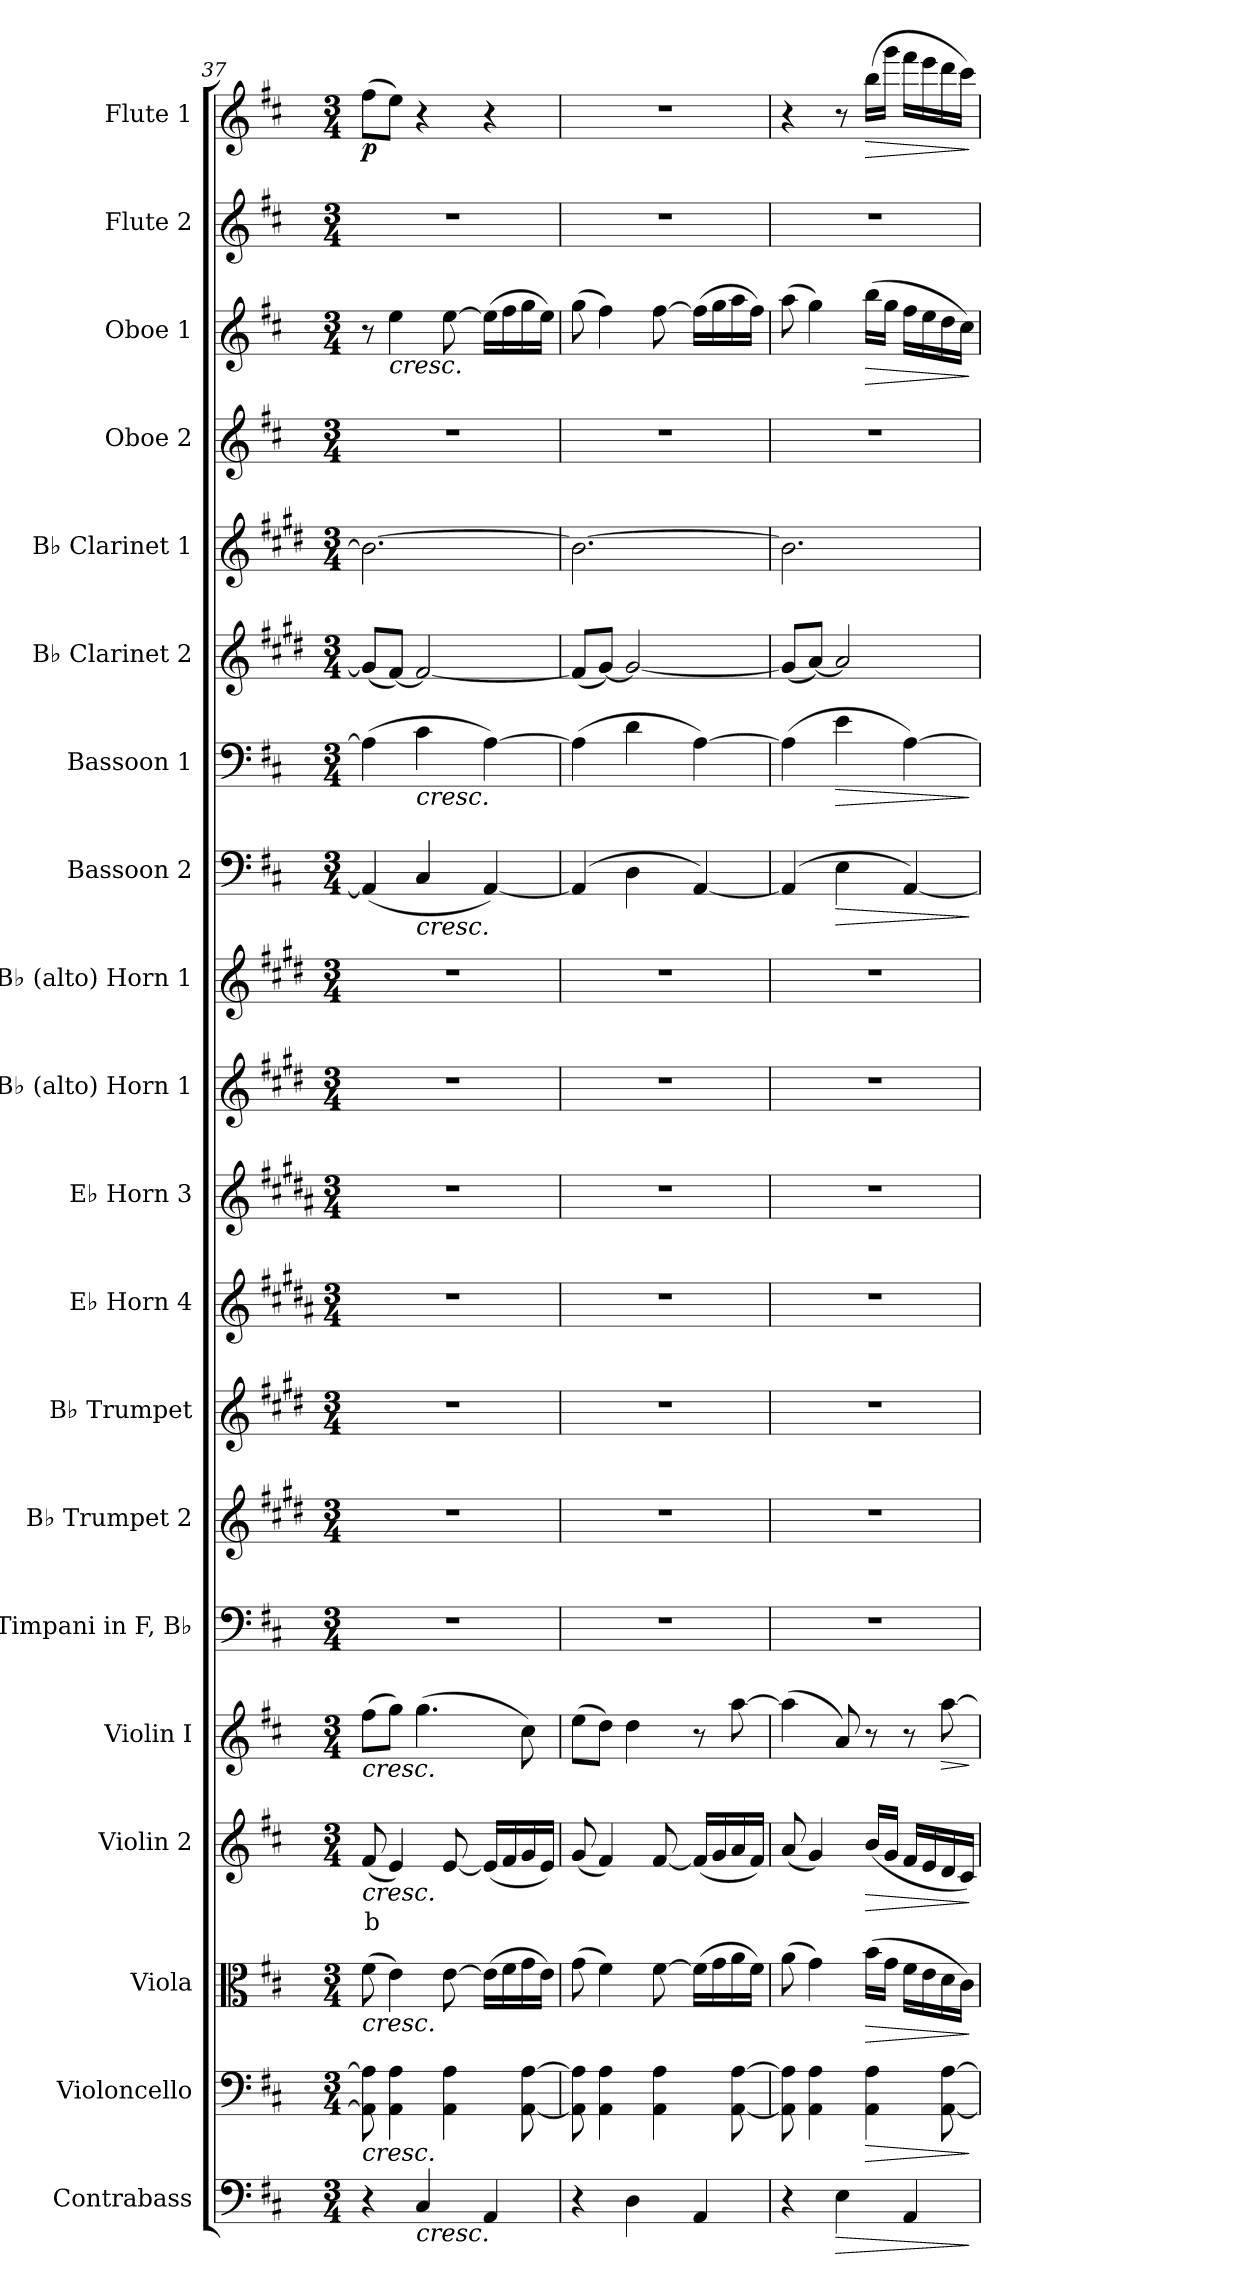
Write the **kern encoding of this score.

**kern	**dynam	**kern	**dynam	**kern	**dynam	**kern	**text	**dynam	**kern	**dynam	**kern	**kern	**kern	**kern	**kern	**kern	**kern	**kern	**dynam	**kern	**dynam	**kern	**kern	**kern	**kern	**dynam	**kern	**kern	**dynam
*part20	*part20	*part19	*part19	*part18	*part18	*part17	*part17	*part17	*part16	*part16	*part15	*part14	*part13	*part12	*part11	*part10	*part9	*part8	*part8	*part7	*part7	*part6	*part5	*part4	*part3	*part3	*part2	*part1	*part1
*staff20	*staff20	*staff19	*staff19	*staff18	*staff18	*staff17	*staff17	*staff17	*staff16	*staff16	*staff15	*staff14	*staff13	*staff12	*staff11	*staff10	*staff9	*staff8	*staff8	*staff7	*staff7	*staff6	*staff5	*staff4	*staff3	*staff3	*staff2	*staff1	*staff1
*I"Contrabass	*	*I"Violoncello	*	*I"Viola	*	*I"Violin 2	*	*	*I"Violin I	*	*I"Timpani in F, B♭	*I"B♭ Trumpet 2	*I"B♭ Trumpet	*I"E♭ Horn 4	*I"E♭ Horn 3	*I"B♭ (alto) Horn 1	*I"B♭ (alto) Horn 1	*I"Bassoon 2	*	*I"Bassoon 1	*	*I"B♭ Clarinet 2	*I"B♭ Clarinet 1	*I"Oboe 2	*I"Oboe 1	*	*I"Flute 2	*I"Flute 1	*
*I'Cb	*	*I'Vc	*	*I'Vla	*	*I'Vl 2	*	*	*I'Vl 1	*	*I'Timp	*I'Tpt 2	*I'Tpt 1	*I'Hn 4	*I'Hn 3	*I'Hn 2	*I'Hn 1	*I'Bsn 2	*	*I'Bsn 1	*	*I'Cl 2	*I'Cl 1	*I'Ob 2	*I'Ob 1	*	*I'Fl 2	*I'Fl 1	*
*clefF4	*	*clefF4	*	*clefC3	*	*clefG2	*	*	*clefG2	*	*clefF4	*clefG2	*clefG2	*clefG2	*clefG2	*clefG2	*clefG2	*clefF4	*	*clefF4	*	*clefG2	*clefG2	*clefG2	*clefG2	*	*clefG2	*clefG2	*
*ITrd7c12	*	*	*	*	*	*	*	*	*	*	*	*ITrd1c2	*ITrd1c2	*ITrd5c9	*ITrd5c9	*ITrd1c2	*ITrd1c2	*	*	*	*	*ITrd1c2	*ITrd1c2	*	*	*	*	*	*
*k[f#c#]	*	*k[f#c#]	*	*k[f#c#]	*	*k[f#c#]	*	*	*k[f#c#]	*	*k[f#c#]	*k[f#c#]	*k[f#c#]	*k[f#c#]	*k[f#c#]	*k[f#c#]	*k[f#c#]	*k[f#c#]	*	*k[f#c#]	*	*k[f#c#]	*k[f#c#]	*k[f#c#]	*k[f#c#]	*	*k[f#c#]	*k[f#c#]	*
*M3/4	*	*M3/4	*	*M3/4	*	*M3/4	*	*	*M3/4	*	*M3/4	*M3/4	*M3/4	*M3/4	*M3/4	*M3/4	*M3/4	*M3/4	*	*M3/4	*	*M3/4	*M3/4	*M3/4	*M3/4	*	*M3/4	*M3/4	*
=37	=37	=37	=37	=37	=37	=37	=37	=37	=37	=37	=37	=37	=37	=37	=37	=37	=37	=37	=37	=37	=37	=37	=37	=37	=37	=37	=37	=37	=37
!	!	!	!	!	!	!	!	!	!LO:TX:b:i:t=cresc.	!	!	!	!	!	!	!	!	!	!	!	!	!	!	!	!	!	!	!	!
!	!	!	!	!	!	!LO:TX:b:i:t=cresc.	!	!	!	!	!	!	!	!	!	!	!	!	!	!	!	!	!	!	!	!	!	!	!
!	!	!	!	!LO:TX:b:i:t=cresc.	!	!	!	!	!	!	!	!	!	!	!	!	!	!	!	!	!	!	!	!	!	!	!	!	!
!	!	!LO:TX:b:i:t=cresc.	!	!	!	!	!	!	!	!	!	!	!	!	!	!	!	!	!	!	!	!	!	!	!	!	!	!	!
!	!	!	!	!	!	!	!LO:LY:b:color=#FF0000	!	!	!	!	!	!	!	!	!	!	!	!	!	!	!	!	!	!	!	!	!	!LO:DY:b
4r	.	8AA\] 8A\]	.	(>8f#\	.	(<8f#/	b	.	(>8ff#\L	.	2.r	2.r	2.r	2.r	2.r	2.r	2.r	(<4AA/]	.	(>4A\]	.	(<8f#/L]	2.a\_	2.r	8r	.	2.r	(>8ff#\L	p
!	!	!	!	!	!	!	!	!	!	!	!	!	!	!	!	!	!	!	!	!	!	!	!	!	!LO:TX:b:i:t=cresc.	!	!	!	!
.	.	4AA\ 4A\	.	4e\)	.	4e/)	.	.	8gg\J)	.	.	.	.	.	.	.	.	.	.	.	.	[8e/J)	.	.	4ee\	.	.	8ee\J)	.
!	!	!	!	!	!	!	!	!	!	!	!	!	!	!	!	!	!	!	!	!LO:TX:b:i:t=cresc.	!	!	!	!	!	!	!	!	!
!	!	!	!	!	!	!	!	!	!	!	!	!	!	!	!	!	!	!LO:TX:b:i:t=cresc.	!	!	!	!	!	!	!	!	!	!	!
!LO:TX:b:i:t=cresc.	!	!	!	!	!	!	!	!	!	!	!	!	!	!	!	!	!	!	!	!	!	!	!	!	!	!	!	!	!
4CC#/	.	.	.	.	.	.	.	.	(>4.gg\	.	.	.	.	.	.	.	.	4C#/	.	4c#\	.	2e/_	.	.	.	.	.	4r	.
.	.	4AA\ 4A\	.	[8e\	.	[8e/	.	.	.	.	.	.	.	.	.	.	.	.	.	.	.	.	.	.	[8ee\	.	.	.	.
4AAA/	.	.	.	(>16e\LL]	.	(<16e/LL]	.	.	.	.	.	.	.	.	.	.	.	[4AA/)	.	[4A\)	.	.	.	.	(>16ee\LL]	.	.	4r	.
.	.	.	.	16f#\	.	16f#/	.	.	.	.	.	.	.	.	.	.	.	.	.	.	.	.	.	.	16ff#\	.	.	.	.
.	.	[8AA\ [8A\	.	16g\	.	16g/	.	.	8cc#\)	.	.	.	.	.	.	.	.	.	.	.	.	.	.	.	16gg\	.	.	.	.
.	.	.	.	16e\JJ)	.	16e/JJ)	.	.	.	.	.	.	.	.	.	.	.	.	.	.	.	.	.	.	16ee\JJ)	.	.	.	.
!!LO:PB:g=z
=38	=38	=38	=38	=38	=38	=38	=38	=38	=38	=38	=38	=38	=38	=38	=38	=38	=38	=38	=38	=38	=38	=38	=38	=38	=38	=38	=38	=38	=38
4r	.	8AA\] 8A\]	.	(>8g\	.	(<8g/	.	.	(>8ee\L	.	2.r	2.r	2.r	2.r	2.r	2.r	2.r	(>4AA/]	.	(>4A\]	.	(<8e/L]	2.a\_	2.r	(>8gg\	.	2.r	2.r	.
.	.	4AA\ 4A\	.	4f#\)	.	4f#/)	.	.	8dd\J)	.	.	.	.	.	.	.	.	.	.	.	.	[8f#/J)	.	.	4ff#\)	.	.	.	.
4DD\	.	.	.	.	.	.	.	.	4dd\	.	.	.	.	.	.	.	.	4D\	.	4d\	.	2f#/_	.	.	.	.	.	.	.
.	.	4AA\ 4A\	.	[8f#\	.	[8f#/	.	.	.	.	.	.	.	.	.	.	.	.	.	.	.	.	.	.	[8ff#\	.	.	.	.
4AAA/	.	.	.	(>16f#\LL]	.	(<16f#/LL]	.	.	8r	.	.	.	.	.	.	.	.	[4AA/)	.	[4A\)	.	.	.	.	(>16ff#\LL]	.	.	.	.
.	.	.	.	16g\	.	16g/	.	.	.	.	.	.	.	.	.	.	.	.	.	.	.	.	.	.	16gg\	.	.	.	.
.	.	[8AA\ [8A\	.	16a\	.	16a/	.	.	[8aa\	.	.	.	.	.	.	.	.	.	.	.	.	.	.	.	16aa\	.	.	.	.
.	.	.	.	16f#\JJ)	.	16f#/JJ)	.	.	.	.	.	.	.	.	.	.	.	.	.	.	.	.	.	.	16ff#\JJ)	.	.	.	.
=39	=39	=39	=39	=39	=39	=39	=39	=39	=39	=39	=39	=39	=39	=39	=39	=39	=39	=39	=39	=39	=39	=39	=39	=39	=39	=39	=39	=39	=39
4r	.	8AA\] 8A\]	.	(>8a\	.	(<8a/	.	.	(>4aa\]	.	2.r	2.r	2.r	2.r	2.r	2.r	2.r	(>4AA/]	.	(>4A\]	.	(<8f#/L]	2.a\]	2.r	(>8aa\	.	2.r	4r	.
.	.	4AA\ 4A\	.	4g\)	.	4g/)	.	.	.	.	.	.	.	.	.	.	.	.	.	.	.	[8g/J)	.	.	4gg\)	.	.	.	.
!	!LO:HP:b	!	!	!	!	!	!	!	!	!	!	!	!	!	!	!	!	!	!LO:HP:b	!	!LO:HP:b	!	!	!	!	!	!	!	!
4EE\	>	.	.	.	.	.	.	.	8a/)	.	.	.	.	.	.	.	.	4E\	>	4e\	>	2g/]	.	.	.	.	.	8r	.
!	!	!	!LO:HP:b	!	!LO:HP:b	!	!	!LO:HP:b	!	!	!	!	!	!	!	!	!	!	!	!	!	!	!	!	!	!LO:HP:b	!	!	!LO:HP:b
.	.	4AA\ 4A\	>	(>16b\LL	>	(<16b/LL	.	>	8r	.	.	.	.	.	.	.	.	.	.	.	.	.	.	.	(>16bb\LL	>	.	(>16bb\LL	>
.	.	.	.	16g\JJ	.	16g/JJ	.	.	.	.	.	.	.	.	.	.	.	.	.	.	.	.	.	.	16gg\JJ	.	.	16ggg\JJ	.
4AAA/	.	.	.	16f#\LL	.	16f#/LL	.	.	8r	.	.	.	.	.	.	.	.	[4AA/)	.	[4A\)	.	.	.	.	16ff#\LL	.	.	16fff#\LL	.
.	.	.	.	16e\	.	16e/	.	.	.	.	.	.	.	.	.	.	.	.	.	.	.	.	.	.	16ee\	.	.	16eee\	.
!	!	!	!	!	!	!	!	!	!	!LO:HP:b	!	!	!	!	!	!	!	!	!	!	!	!	!	!	!	!	!	!	!
.	.	[8AA\ [8A\	.	16d\	.	16d/	.	.	[8aa\	>	.	.	.	.	.	.	.	.	.	.	.	.	.	.	16dd\	.	.	16ddd\	.
.	.	.	.	16c#\JJ)	.	16c#/JJ)	.	.	.	.	.	.	.	.	.	.	.	.	.	.	.	.	.	.	16cc#\JJ)	.	.	16ccc#\JJ)	.
.	]	.	]	.	]	.	.	]	.	]	.	.	.	.	.	.	.	.	]	.	]	.	.	.	.	]	.	.	]
=	=	=	=	=	=	=	=	=	=	=	=	=	=	=	=	=	=	=	=	=	=	=	=	=	=	=	=	=	=
*-	*-	*-	*-	*-	*-	*-	*-	*-	*-	*-	*-	*-	*-	*-	*-	*-	*-	*-	*-	*-	*-	*-	*-	*-	*-	*-	*-	*-	*-
